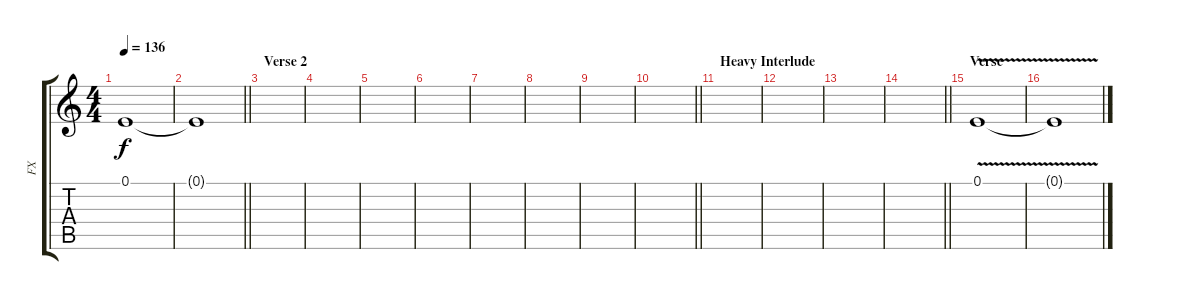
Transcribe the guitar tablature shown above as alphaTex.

\track ("FX" "FX") {instrument lead3calliope}
\staff {score tabs}
\tuning (E4 B3 G3 D3 A2 E2) {hide}
\ts (4 4)
\tempo 136
\clef g2
\ks c
0.1{t}.1{dy f} |
\barLineRight lightlight
0.1{t}.1 |
\section ("" "Verse 2")
|
|
|
|
|
|
|
\barLineRight lightlight
|
\section ("" "Heavy Interlude")
|
|
|
\barLineRight lightlight
|
\section ("" "Verse")
0.1{v}.1 |
0.1{t}.1
